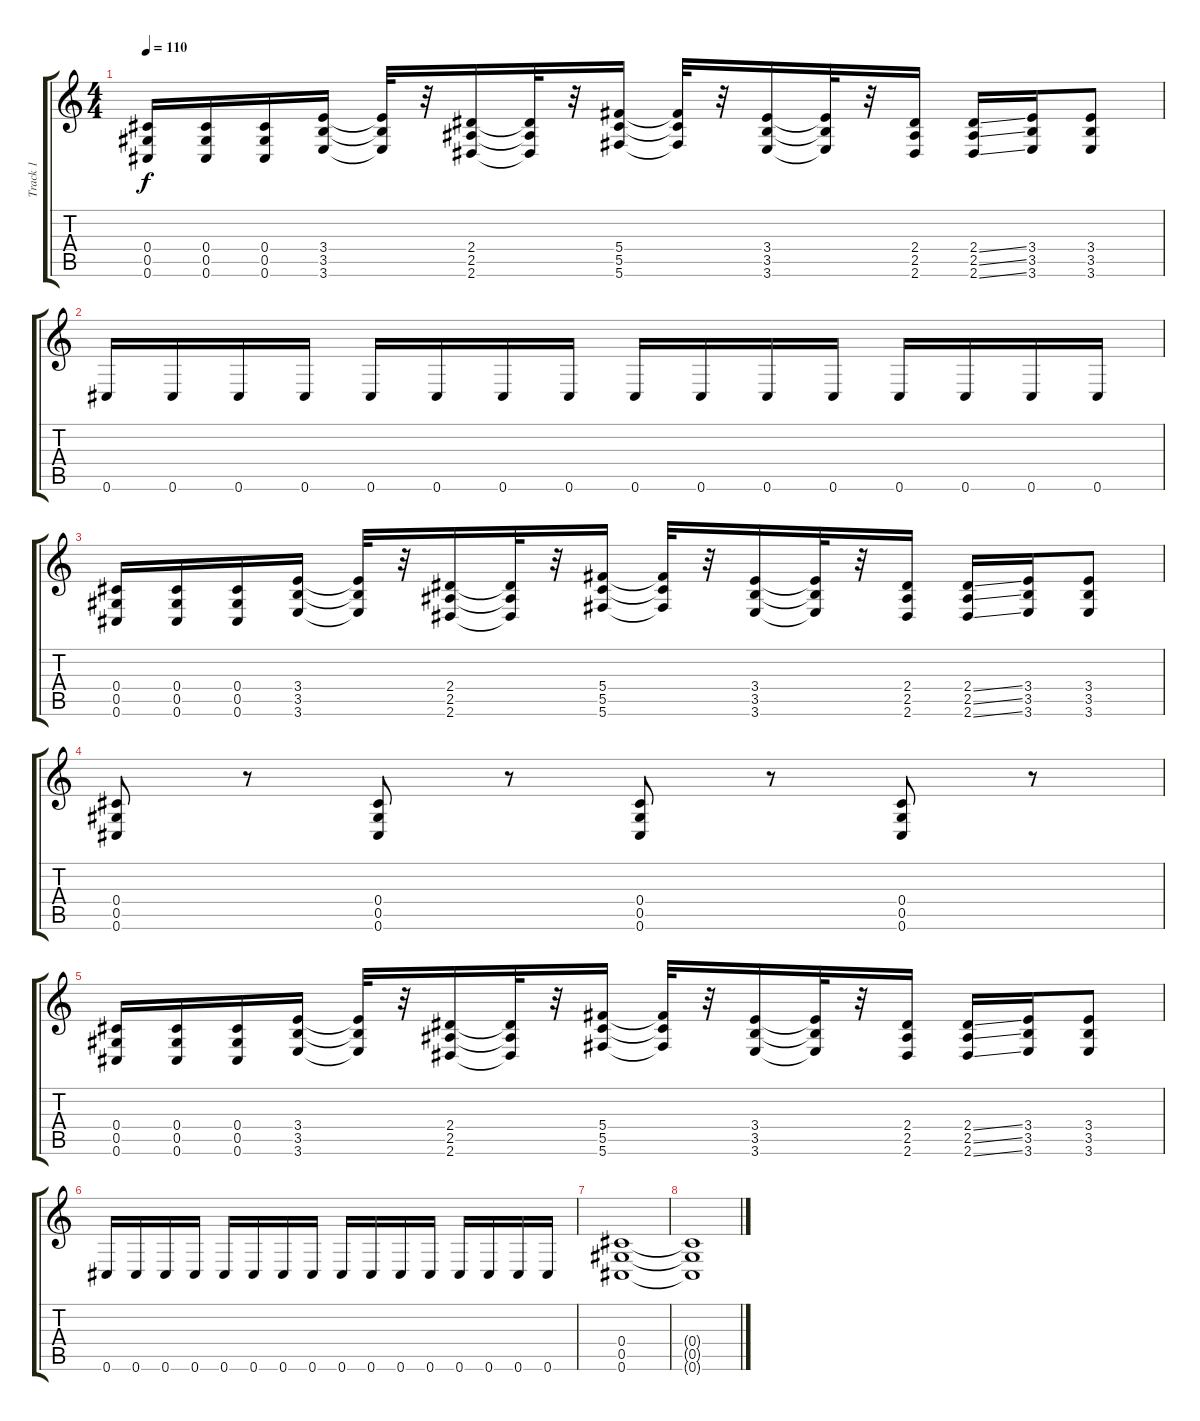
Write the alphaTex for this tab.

\track ("Track 1" "Track 1") {instrument distortionguitar}
\staff {score tabs}
\tuning (Eb4 Bb3 Gb3 Db3 Ab2 Db2) {hide}
\ts (4 4)
\tempo 110
\clef g2
\ks c
(0.4 0.5 0.6).16{dy f} (0.4 0.5 0.6).16 (0.4 0.5 0.6).16 (3.4 3.5 3.6).16 (3.4{t} 3.5{t} 3.6{t}).32 r.32 (2.4 2.5 2.6).16 (2.4{t} 2.5{t} 2.6{t}).32 r.32 (5.4 5.5 5.6).16 (5.4{t} 5.5{t} 5.6{t}).32 r.32 (3.4 3.5 3.6).16 (3.4{t} 3.5{t} 3.6{t}).32 r.32 (2.4 2.5 2.6).16 (2.4{ss} 2.5{ss} 2.6{ss}).16 (3.4 3.5 3.6).16 (3.4 3.5 3.6).8 |
0.6.16 0.6.16 0.6.16 0.6.16 0.6.16 0.6.16 0.6.16 0.6.16 0.6.16 0.6.16 0.6.16 0.6.16 0.6.16 0.6.16 0.6.16 0.6.16 |
(0.4 0.5 0.6).16 (0.4 0.5 0.6).16 (0.4 0.5 0.6).16 (3.4 3.5 3.6).16 (3.4{t} 3.5{t} 3.6{t}).32 r.32 (2.4 2.5 2.6).16 (2.4{t} 2.5{t} 2.6{t}).32 r.32 (5.4 5.5 5.6).16 (5.4{t} 5.5{t} 5.6{t}).32 r.32 (3.4 3.5 3.6).16 (3.4{t} 3.5{t} 3.6{t}).32 r.32 (2.4 2.5 2.6).16 (2.4{ss} 2.5{ss} 2.6{ss}).16 (3.4 3.5 3.6).16 (3.4 3.5 3.6).8 |
(0.4 0.5 0.6).8 r.8 (0.4 0.5 0.6).8 r.8 (0.4 0.5 0.6).8 r.8 (0.4 0.5 0.6).8 r.8 |
(0.4 0.5 0.6).16 (0.4 0.5 0.6).16 (0.4 0.5 0.6).16 (3.4 3.5 3.6).16 (3.4{t} 3.5{t} 3.6{t}).32 r.32 (2.4 2.5 2.6).16 (2.4{t} 2.5{t} 2.6{t}).32 r.32 (5.4 5.5 5.6).16 (5.4{t} 5.5{t} 5.6{t}).32 r.32 (3.4 3.5 3.6).16 (3.4{t} 3.5{t} 3.6{t}).32 r.32 (2.4 2.5 2.6).16 (2.4{ss} 2.5{ss} 2.6{ss}).16 (3.4 3.5 3.6).16 (3.4 3.5 3.6).8 |
0.6.16 0.6.16 0.6.16 0.6.16 0.6.16 0.6.16 0.6.16 0.6.16 0.6.16 0.6.16 0.6.16 0.6.16 0.6.16 0.6.16 0.6.16 0.6.16 |
(0.4 0.5 0.6).1 |
(0.4{t} 0.5{t} 0.6{t}).1
